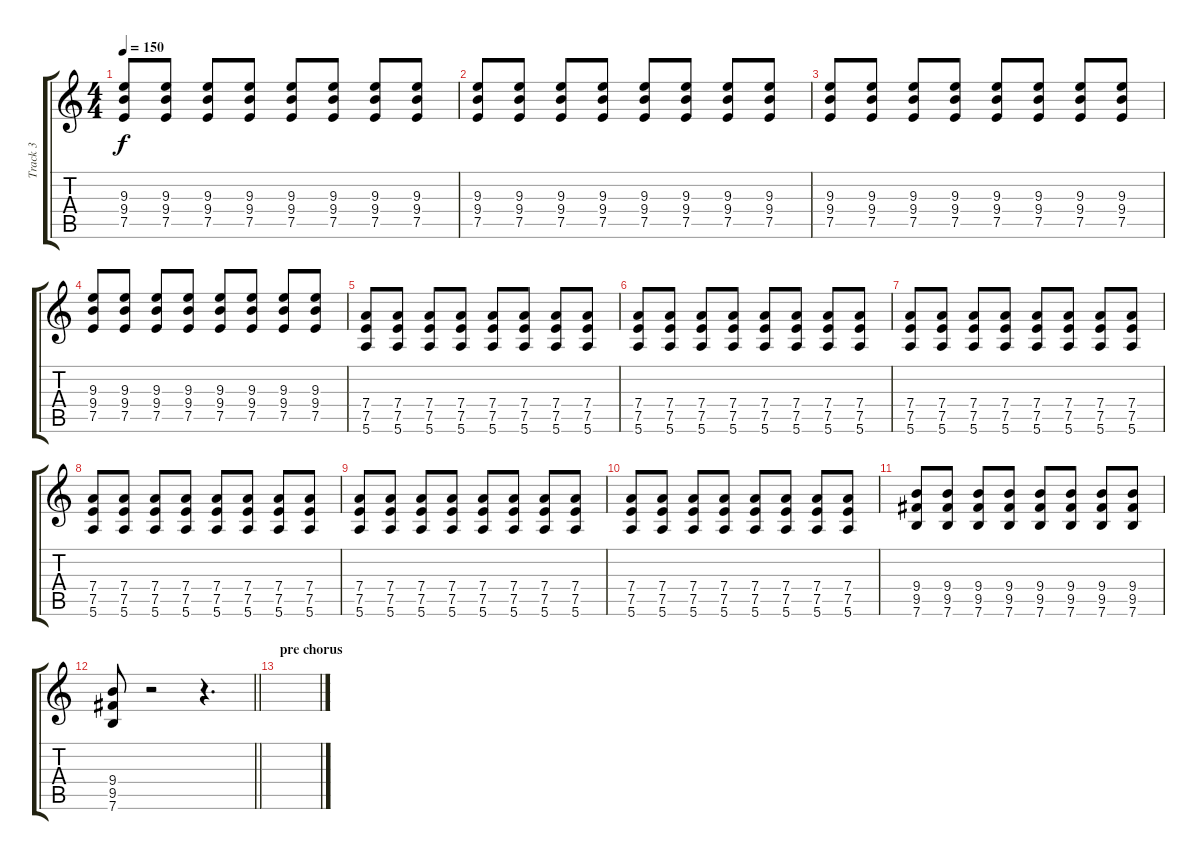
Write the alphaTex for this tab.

\track ("Track 3" "Track 3") {instrument distortionguitar}
\staff {score tabs}
\tuning (E4 B3 G3 D3 A2 E2) {hide}
\ts (4 4)
\tempo 150
\clef g2
\ks c
(9.3 9.4 7.5).8{dy f} (9.3 9.4 7.5).8 (9.3 9.4 7.5).8 (9.3 9.4 7.5).8 (9.3 9.4 7.5).8 (9.3 9.4 7.5).8 (9.3 9.4 7.5).8 (9.3 9.4 7.5).8 |
(9.3 9.4 7.5).8 (9.3 9.4 7.5).8 (9.3 9.4 7.5).8 (9.3 9.4 7.5).8 (9.3 9.4 7.5).8 (9.3 9.4 7.5).8 (9.3 9.4 7.5).8 (9.3 9.4 7.5).8 |
(9.3 9.4 7.5).8 (9.3 9.4 7.5).8 (9.3 9.4 7.5).8 (9.3 9.4 7.5).8 (9.3 9.4 7.5).8 (9.3 9.4 7.5).8 (9.3 9.4 7.5).8 (9.3 9.4 7.5).8 |
(9.3 9.4 7.5).8 (9.3 9.4 7.5).8 (9.3 9.4 7.5).8 (9.3 9.4 7.5).8 (9.3 9.4 7.5).8 (9.3 9.4 7.5).8 (9.3 9.4 7.5).8 (9.3 9.4 7.5).8 |
(7.4 7.5 5.6).8 (7.4 7.5 5.6).8 (7.4 7.5 5.6).8 (7.4 7.5 5.6).8 (7.4 7.5 5.6).8 (7.4 7.5 5.6).8 (7.4 7.5 5.6).8 (7.4 7.5 5.6).8 |
(7.4 7.5 5.6).8 (7.4 7.5 5.6).8 (7.4 7.5 5.6).8 (7.4 7.5 5.6).8 (7.4 7.5 5.6).8 (7.4 7.5 5.6).8 (7.4 7.5 5.6).8 (7.4 7.5 5.6).8 |
(7.4 7.5 5.6).8 (7.4 7.5 5.6).8 (7.4 7.5 5.6).8 (7.4 7.5 5.6).8 (7.4 7.5 5.6).8 (7.4 7.5 5.6).8 (7.4 7.5 5.6).8 (7.4 7.5 5.6).8 |
(7.4 7.5 5.6).8 (7.4 7.5 5.6).8 (7.4 7.5 5.6).8 (7.4 7.5 5.6).8 (7.4 7.5 5.6).8 (7.4 7.5 5.6).8 (7.4 7.5 5.6).8 (7.4 7.5 5.6).8 |
(7.4 7.5 5.6).8 (7.4 7.5 5.6).8 (7.4 7.5 5.6).8 (7.4 7.5 5.6).8 (7.4 7.5 5.6).8 (7.4 7.5 5.6).8 (7.4 7.5 5.6).8 (7.4 7.5 5.6).8 |
(7.4 7.5 5.6).8 (7.4 7.5 5.6).8 (7.4 7.5 5.6).8 (7.4 7.5 5.6).8 (7.4 7.5 5.6).8 (7.4 7.5 5.6).8 (7.4 7.5 5.6).8 (7.4 7.5 5.6).8 |
(9.4 9.5 7.6).8 (9.4 9.5 7.6).8 (9.4 9.5 7.6).8 (9.4 9.5 7.6).8 (9.4 9.5 7.6).8 (9.4 9.5 7.6).8 (9.4 9.5 7.6).8 (9.4 9.5 7.6).8 |
\barLineRight lightlight
(9.4 9.5 7.6).8 r.2 r.4{d} |
\section ("" "pre chorus")
